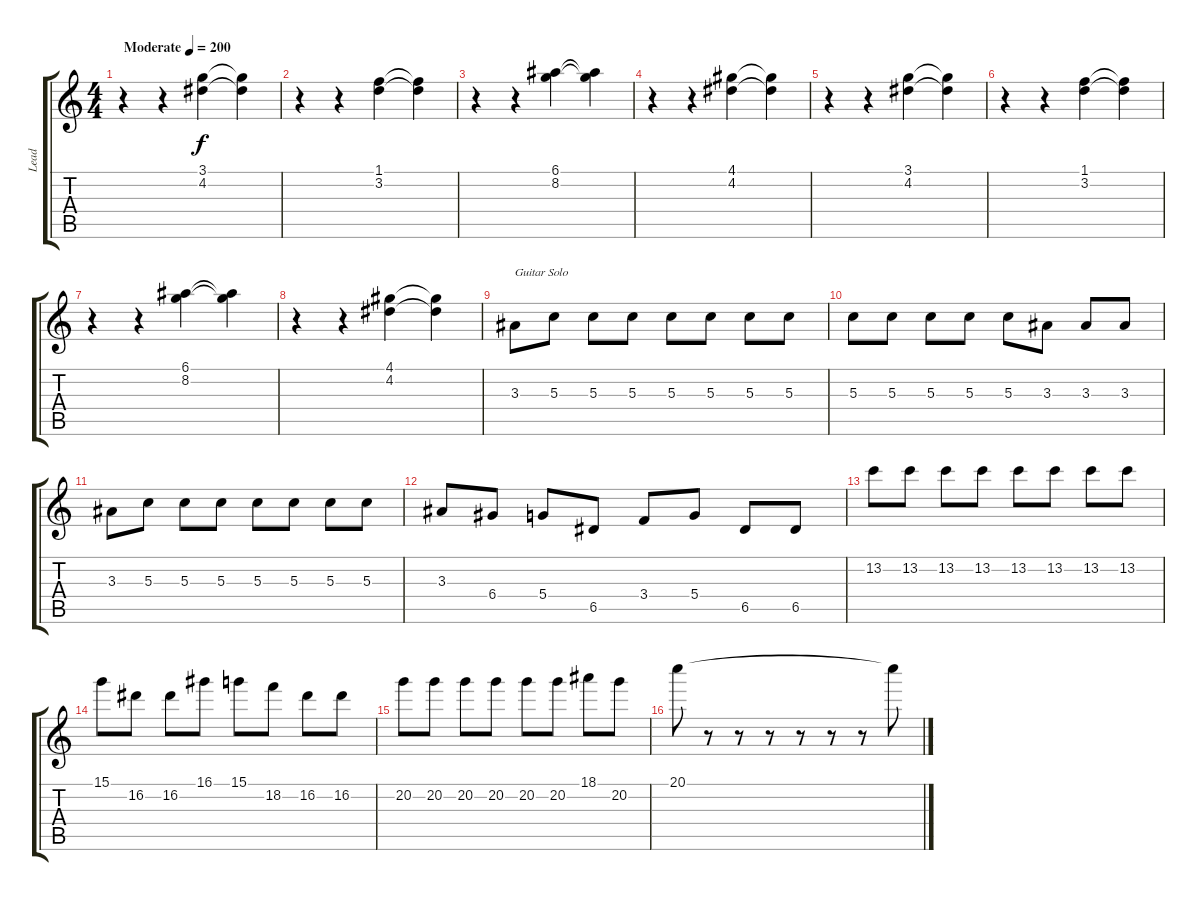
\track ("Lead" "Lead") {instrument distortionguitar}
\staff {score tabs}
\tuning (E4 B3 G3 D3 A2 E2) {hide}
\ts (4 4)
\tempo (200 "Moderate")
\clef g2
\ks c
r.4{dy f instrument distortionguitar} r.4 (3.1 4.2).4 (3.1{t} 4.2{t}).4 |
r.4 r.4 (1.1 3.2).4 (1.1{t} 3.2{t}).4 |
r.4 r.4 (6.1 8.2).4 (6.1{t} 8.2{t}).4 |
r.4 r.4 (4.1 4.2).4 (4.1{t} 4.2{t}).4 |
r.4 r.4 (3.1 4.2).4 (3.1{t} 4.2{t}).4 |
r.4 r.4 (1.1 3.2).4 (1.1{t} 3.2{t}).4 |
r.4 r.4 (6.1 8.2).4 (6.1{t} 8.2{t}).4 |
r.4 r.4 (4.1 4.2).4 (4.1{t} 4.2{t}).4 |
3.3.8{txt "Guitar Solo"} 5.3.8 5.3.8 5.3.8 5.3.8 5.3.8 5.3.8 5.3.8 |
5.3.8 5.3.8 5.3.8 5.3.8 5.3.8 3.3.8 3.3.8 3.3.8 |
3.3.8 5.3.8 5.3.8 5.3.8 5.3.8 5.3.8 5.3.8 5.3.8 |
3.3.8 6.4.8 5.4.8 6.5.8 3.4.8 5.4.8 6.5.8 6.5.8 |
13.2.8 13.2.8 13.2.8 13.2.8 13.2.8 13.2.8 13.2.8 13.2.8 |
15.1.8 16.2.8 16.2.8 16.1.8 15.1.8 18.2.8 16.2.8 16.2.8 |
20.2.8 20.2.8 20.2.8 20.2.8 20.2.8 20.2.8 18.1.8 20.2.8 |
20.1.8 r.8 r.8 r.8 r.8 r.8 r.8 20.1{t}.8
